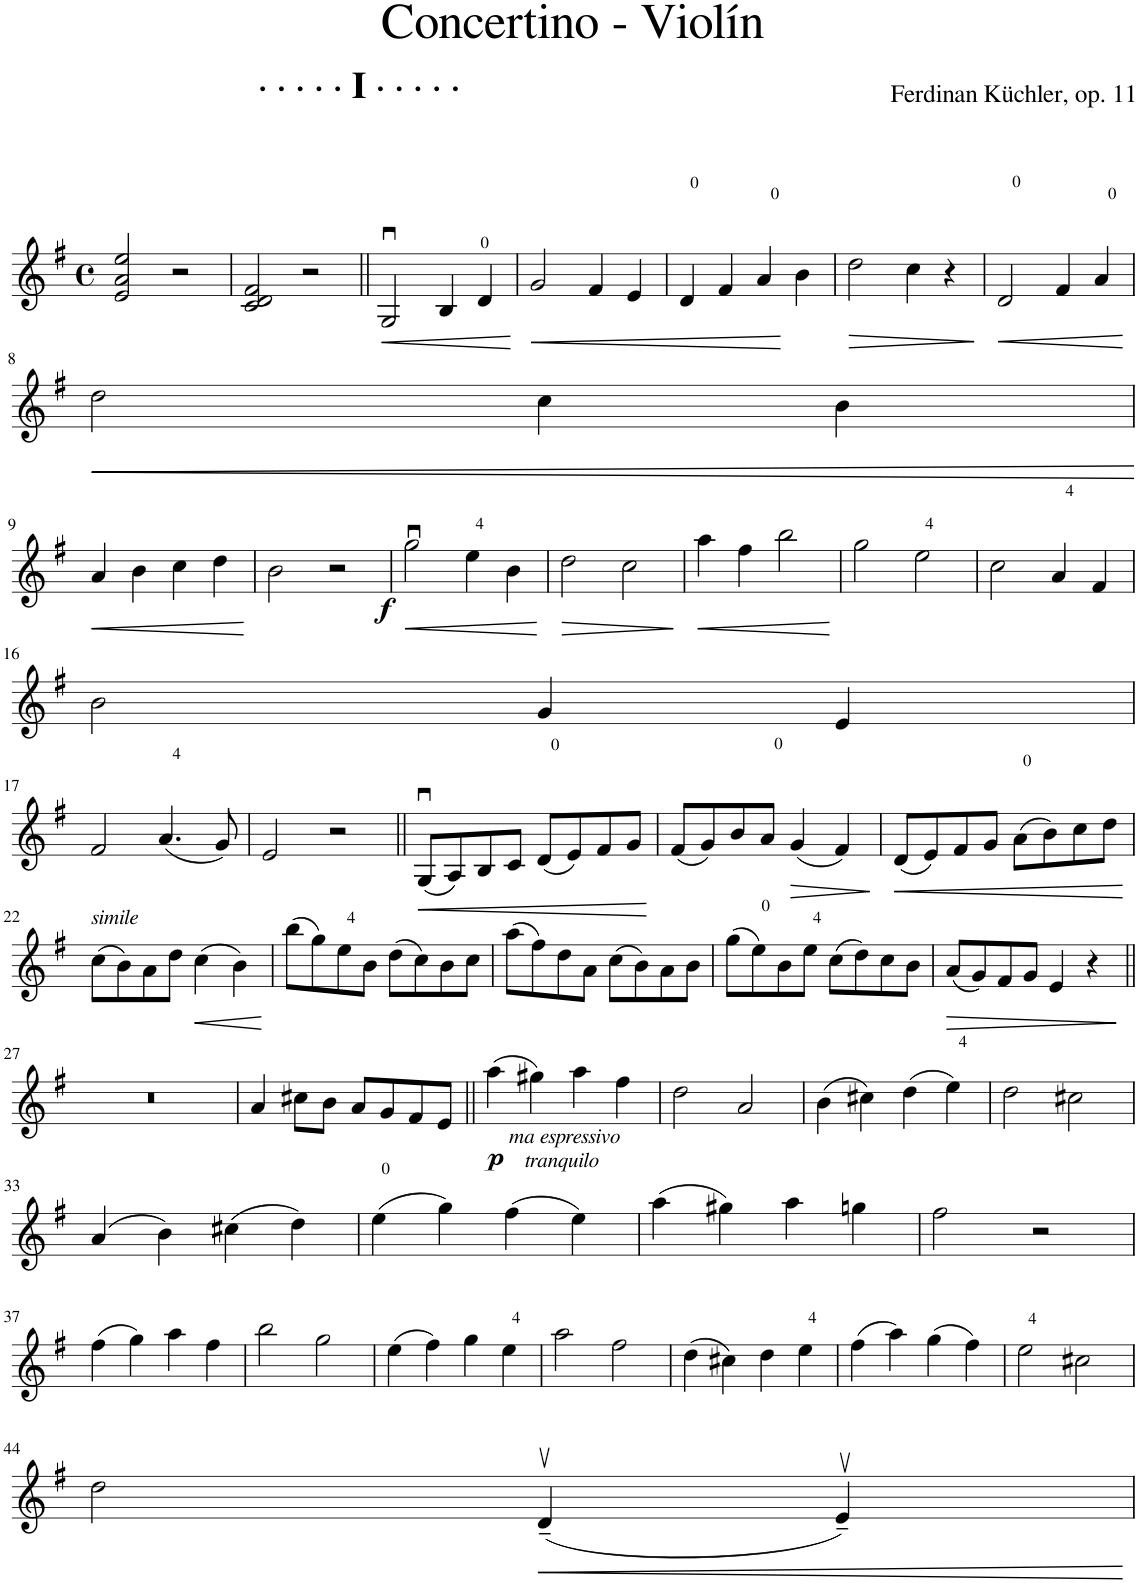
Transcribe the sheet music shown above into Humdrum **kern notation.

**kern	**dynam
*part1	*part1
*staff1	*staff1
*I"Violín	*
*I'Vln.	*
*clefG2	*
*k[f#]	*
*M4/4	*
*met(c)	*
=1	=1
2e/ 2a/ 2ee/	.
2r	.
=2	=2
2c/ 2d/ 2f#/	.
2r	.
=3||	=3||
!	!LO:HP:b
2G/	<
4B/	.
4d/	.
.	[
=4	=4
!	!LO:HP:b
2g/	<
4f#/	.
4e/	.
.	[
=5	=5
4d/	.
4f#/	.
4a/	.
4b\	.
=6	=6
!	!LO:HP:b
2dd\	>
4cc\	.
4r	.
.	]
=7	=7
!	!LO:HP:b
2d/	<
4f#/	.
4a/	.
.	[
!!LO:LB:g=z
=8	=8
!	!LO:HP:b
2dd\	<
4cc\	.
4b\	.
.	[
!!LO:LB:g=z
=9	=9
!	!LO:HP:b
4a/	<
4b\	.
4cc\	.
4dd\	.
.	[
=10	=10
2b\	.
!	!LO:DY:b
2r	f
=11	=11
!	!LO:HP:b
2gg\	<
4ee\	.
4b\	.
.	[
=12	=12
!	!LO:HP:b
2dd\	>
2cc\	.
.	]
=13	=13
!	!LO:HP:b
4aa\	<
4ff#\	.
2bb\	.
.	[
=14	=14
2gg\	.
2ee\	.
=15	=15
2cc\	.
4a/	.
4f#/	.
!!LO:LB:g=z
=16	=16
2b\	.
4g/	.
4e/	.
!!LO:LB:g=z
=17	=17
2f#/	.
(4.a/	.
8g/)	.
=18	=18
2e/	.
2r	.
=19||	=19||
!	!LO:HP:b
(8G/L	<
8A/)	.
8B/	.
8c/J	.
(8d/L	.
8e/)	.
8f#/	.
8g/J	.
.	[
=20	=20
(8f#/L	.
8g/)	.
8b/	.
8a/J	.
!	!LO:HP:b
(4g/	>
4f#/)	.
.	]
=21	=21
!	!LO:HP:b
(8d/L	<
8e/)	.
8f#/	.
8g/J	.
(8a\L	.
8b\)	.
8cc\	.
8dd\J	.
.	[
!!LO:LB:g=z
=22	=22
!LO:TX:a:i:t=simile	!
(8cc\L	.
8b\)	.
8a\	.
8dd\J	.
!	!LO:HP:b
(4cc\	<
4b\)	.
.	[
=23	=23
(8bb\L	.
8gg\)	.
8ee\	.
8b\J	.
(8dd\L	.
8cc\)	.
8b\	.
8cc\J	.
=24	=24
(8aa\L	.
8ff#\)	.
8dd\	.
8a\J	.
(8cc\L	.
8b\)	.
8a\	.
8b\J	.
=25	=25
(8gg\L	.
8ee\)	.
8b\	.
8ee\J	.
(8cc\L	.
8dd\)	.
8cc\	.
8b\J	.
=26	=26
!	!LO:HP:b
(8a/L	>
8g/)	.
8f#/	.
8g/J	.
4e/	.
4r	.
.	]
!!LO:LB:g=z
=27||	=27||
1r	.
=28	=28
4a/	.
8cc#X\L	.
8b\J	.
8a/L	.
8g/	.
8f#/	.
8e/J	.
=29||	=29||
!LO:TX:b:i:t=ma espressivo	!
!LO:TX:b:i:t=tranquilo	!
!	!LO:DY:b
(4aa\	p
4gg#X\)	.
4aa\	.
4ff#\	.
=30	=30
2dd\	.
2a/	.
=31	=31
(4b\	.
4cc#X\)	.
(4dd\	.
4ee\)	.
=32	=32
2dd\	.
2cc#X\	.
!!LO:LB:g=z
=33	=33
(4a/	.
4b\)	.
(4cc#X\	.
4dd\)	.
=34	=34
(4ee\	.
4gg\)	.
(4ff#\	.
4ee\)	.
=35	=35
(4aa\	.
4gg#X\)	.
4aa\	.
4ggn\	.
=36	=36
2ff#\	.
2r	.
!!LO:LB:g=z
=37	=37
(4ff#\	.
4gg\)	.
4aa\	.
4ff#\	.
=38	=38
2bb\	.
2gg\	.
=39	=39
(4ee\	.
4ff#\)	.
4gg\	.
4ee\	.
=40	=40
2aa\	.
2ff#\	.
=41	=41
(4dd\	.
4cc#X\)	.
4dd\	.
4ee\	.
=42	=42
(4ff#\	.
4aa\)	.
(4gg\	.
4ff#\)	.
=43	=43
2ee\	.
2cc#X\	.
!!LO:LB:g=z
=44	=44
2dd\	.
!	!LO:HP:b
(4d~/	<
4e~/)	.
.	[
=	=
*-	*-
